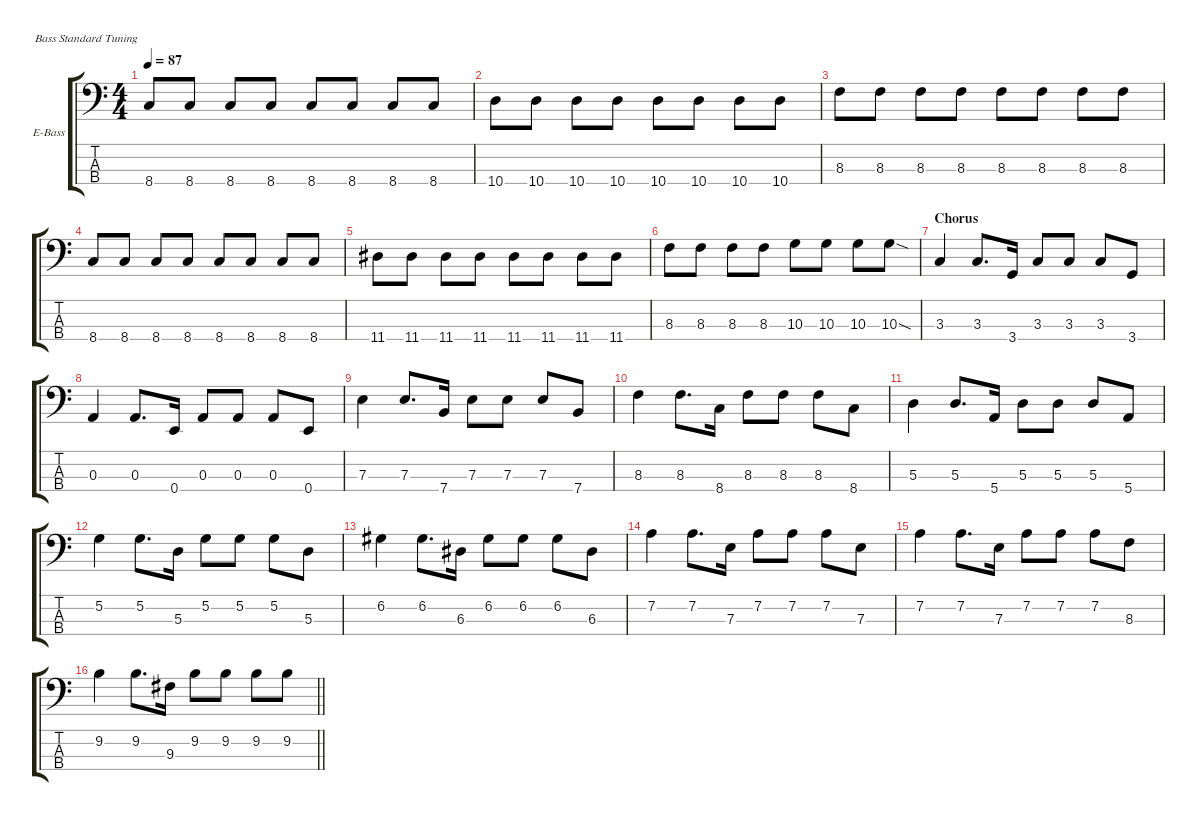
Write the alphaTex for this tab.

\hideDynamics
\bracketExtendMode groupsimilarinstruments
\firstSystemTrackNameOrientation horizontal
\otherSystemsTrackNameOrientation horizontal
\track ("Electric Bass" "E-Bass") {multiBarRest instrument electricbassfinger}
\staff {score tabs}
\tuning (G2 D2 A1 E1)
\ts (4 4)
\tempo 87
\clef f4
\ks c
8.4.8{dy mf} 8.4.8 8.4.8 8.4.8 8.4.8 8.4.8 8.4.8 8.4.8 |
10.4.8 10.4.8 10.4.8 10.4.8 10.4.8 10.4.8 10.4.8 10.4.8 |
8.3.8 8.3.8 8.3.8 8.3.8 8.3.8 8.3.8 8.3.8 8.3.8 |
8.4.8 8.4.8 8.4.8 8.4.8 8.4.8 8.4.8 8.4.8 8.4.8 |
11.4.8 11.4.8 11.4.8 11.4.8 11.4.8 11.4.8 11.4.8 11.4.8 |
8.3.8 8.3.8 8.3.8 8.3.8 10.3.8 10.3.8 10.3.8 10.3{sod}.8 |
\section ("" "Chorus")
3.3.4 3.3.8{d} 3.4.16 3.3.8 3.3.8 3.3.8 3.4.8 |
0.3.4 0.3.8{d} 0.4.16 0.3.8 0.3.8 0.3.8 0.4.8 |
7.3.4 7.3.8{d} 7.4.16 7.3.8 7.3.8 7.3.8 7.4.8 |
8.3.4 8.3.8{d} 8.4.16 8.3.8 8.3.8 8.3.8 8.4.8 |
5.3.4 5.3.8{d} 5.4.16 5.3.8 5.3.8 5.3.8 5.4.8 |
5.2.4 5.2.8{d} 5.3.16 5.2.8 5.2.8 5.2.8 5.3.8 |
6.2.4 6.2.8{d} 6.3.16 6.2.8 6.2.8 6.2.8 6.3.8 |
7.2.4 7.2.8{d} 7.3.16 7.2.8 7.2.8 7.2.8 7.3.8 |
7.2.4 7.2.8{d} 7.3.16 7.2.8 7.2.8 7.2.8 8.3.8 |
\barLineRight lightlight
9.2.4 9.2.8{d} 9.3.16 9.2.8 9.2.8 9.2.8 9.2.8
